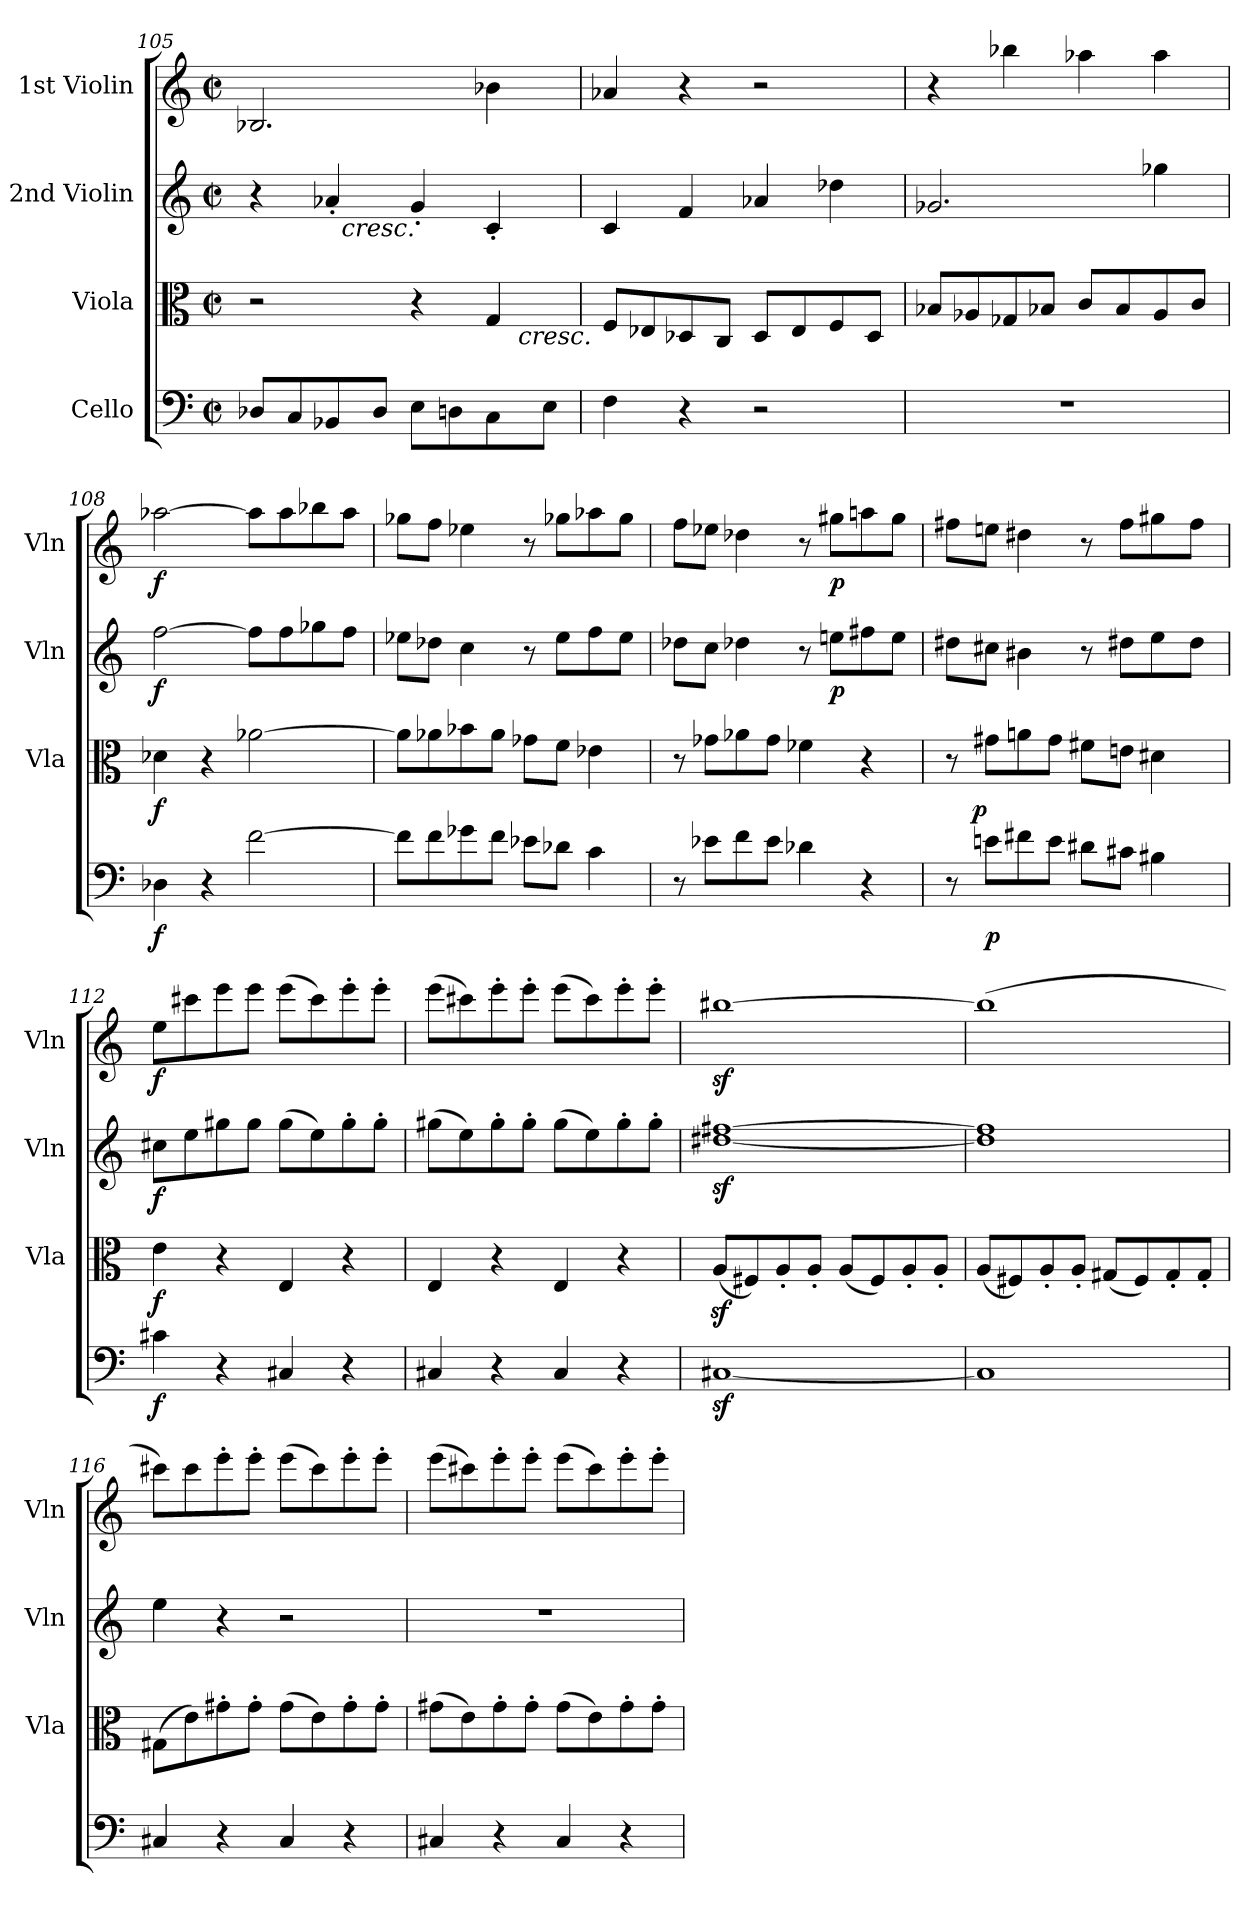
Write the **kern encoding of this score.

**kern	**dynam	**kern	**dynam	**kern	**dynam	**kern	**dynam
*part4	*part4	*part3	*part3	*part2	*part2	*part1	*part1
*staff4	*staff4	*staff3	*staff3	*staff2	*staff2	*staff1	*staff1
*I"Cello	*	*I"Viola	*	*I"2nd Violin	*	*I"1st Violin	*
*	*	*I'Vla	*	*I'Vln	*	*I'Vln	*
*clefF4	*	*clefC3	*	*clefG2	*	*clefG2	*
*k[]	*	*k[]	*	*k[]	*	*k[]	*
*C:	*	*C:	*	*C:	*	*C:	*
*M2/2	*	*M2/2	*	*M2/2	*	*M2/2	*
*met(c|)	*	*met(c|)	*	*met(c|)	*	*met(c|)	*
=105	=105	=105	=105	=105	=105	=105	=105
*	*	*^	*	*^	*	*	*
8D-X/L	.	2r	2ryy	.	4r	4ryy	.	2.B-X/	.
8C/	.	.	.	.	.	.	.	.	.
8BB-X/	.	.	.	.	4a-X'</	32ryy	.	.	.
!	!	!	!	!	!	!LO:TX:b:i:t=cresc.	!	!	!
.	.	.	.	.	.	2ryy	.	.	.
8D-/J	.	.	.	.	.	.	.	.	.
8E\L	.	4r	4ryy	.	4g'</	.	.	.	.
8Dn\	.	.	.	.	.	.	.	.	.
8C\	.	4G/	16ryy	.	4c'</	.	.	4b-X\	.
.	.	.	.	.	.	8..ryy	.	.	.
!	!	!	!LO:TX:b:i:t=cresc.	!	!	!	!	!	!
.	.	.	8.ryy	.	.	.	.	.	.
8E\J	.	.	.	.	.	.	.	.	.
*	*	*v	*v	*	*	*	*	*	*
*	*	*	*	*v	*v	*	*	*
=106	=106	=106	=106	=106	=106	=106	=106
4F\	.	8F/L	.	4c/	.	4a-X/	.
.	.	8E-X/	.	.	.	.	.
4r	.	8D-X/	.	4f/	.	4r	.
.	.	8C/J	.	.	.	.	.
2r	.	8D-/L	.	4a-X/	.	2r	.
.	.	8E-/	.	.	.	.	.
.	.	8F/	.	4dd-X\	.	.	.
.	.	8D-/J	.	.	.	.	.
=107	=107	=107	=107	=107	=107	=107	=107
1r	.	8B-X/L	.	2.g-X/	.	4r	.
.	.	8A-X/	.	.	.	.	.
.	.	8G-X/	.	.	.	4bb-X\	.
.	.	8B-X/J	.	.	.	.	.
.	.	8c/L	.	.	.	4aa-X\	.
.	.	8B-/	.	.	.	.	.
.	.	8A-/	.	4gg-X\	.	4aa-\	.
.	.	8c/J	.	.	.	.	.
=108	=108	=108	=108	=108	=108	=108	=108
!	!LO:DY:b	!	!LO:DY:b	!	!LO:DY:b	!	!LO:DY:b
4D-X\	f	4d-X\	f	[2ff\	f	[2aa-X\	f
4r	.	4r	.	.	.	.	.
[2f\	.	[2a-X\	.	8ff\L]	.	8aa-\L]	.
.	.	.	.	8ff\	.	8aa-\	.
.	.	.	.	8gg-X\	.	8bb-X\	.
.	.	.	.	8ff\J	.	8aa-\J	.
=109	=109	=109	=109	=109	=109	=109	=109
8f\L]	.	8a-\L]	.	8ee-X\L	.	8gg-X\L	.
8f\	.	8a-X\	.	8dd-X\J	.	8ff\J	.
8g-X\	.	8b-X\	.	4cc\	.	4ee-X\	.
8f\J	.	8a-\J	.	.	.	.	.
8e-X\L	.	8g-X\L	.	8r	.	8r	.
8d-X\J	.	8f\J	.	8ee-\L	.	8gg-X\L	.
4c\	.	4e-X\	.	8ff\	.	8aa-X\	.
.	.	.	.	8ee-\J	.	8gg-\J	.
!!LO:PB:g=z
=110	=110	=110	=110	=110	=110	=110	=110
8r	.	8r	.	8dd-X\L	.	8ff\L	.
8e-X\L	.	8g-X\L	.	8cc\J	.	8ee-X\J	.
8f\	.	8a-X\	.	4dd-X\	.	4dd-X\	.
8e-\J	.	8g-\J	.	.	.	.	.
4d-X\	.	4f-X\	.	8r	.	8r	.
!	!	!	!	!	!LO:DY:b	!	!LO:DY:b
.	.	.	.	8een\L	p	8gg#X\L	p
4r	.	4r	.	8ff#X\	.	8aan\	.
.	.	.	.	8ee\J	.	8gg#\J	.
=111	=111	=111	=111	=111	=111	=111	=111
*	*	*^	*	*	*	*	*
8r	.	8r	16.ryy	.	8dd#X\L	.	8ff#X\L	.
!	!	!	!	!LO:DY:b	!	!	!	!
.	.	.	2ryy	p	.	.	.	.
!	!LO:DY:b	!	!	!	!	!	!	!
8en\L	p	8g#X\L	.	.	8cc#X\J	.	8een\J	.
8f#X\	.	8an\	.	.	4b#X\	.	4dd#X\	.
8e\J	.	8g#\J	.	.	.	.	.	.
8d#X\L	.	8f#X\L	.	.	8r	.	8r	.
.	.	.	4ryy	.	.	.	.	.
8c#X\J	.	8en\J	.	.	8dd#X\L	.	8ff#\L	.
4B#X\	.	4d#X\	.	.	8ee\	.	8gg#X\	.
.	.	.	8ryy	.	.	.	.	.
.	.	.	.	.	8dd#\J	.	8ff#\J	.
.	.	.	32ryy	.	.	.	.	.
=112	=112	=112	=112	=112	=112	=112	=112	=112
!	!LO:DY:b	!	!	!LO:DY:b	!	!LO:DY:b	!	!LO:DY:b
*	*	*v	*v	*	*	*	*	*
4c#X\	f	4e\	f	8cc#X\L	f	8ee\L	f
.	.	.	.	8ee\	.	8ccc#X\	.
4r	.	4r	.	8gg#X\	.	8eee\	.
.	.	.	.	8gg#\J	.	8eee\J	.
4C#X/	.	4E/	.	(>8gg#\L	.	(>8eee\L	.
.	.	.	.	8ee\)	.	8ccc#\)	.
4r	.	4r	.	8gg#'>\	.	8eee'>\	.
.	.	.	.	8gg#'>\J	.	8eee'>\J	.
=113	=113	=113	=113	=113	=113	=113	=113
4C#X/	.	4E/	.	(>8gg#X\L	.	(>8eee\L	.
.	.	.	.	8ee\)	.	8ccc#X\)	.
4r	.	4r	.	8gg#'>\	.	8eee'>\	.
.	.	.	.	8gg#'>\J	.	8eee'>\J	.
4C#/	.	4E/	.	(>8gg#\L	.	(>8eee\L	.
.	.	.	.	8ee\)	.	8ccc#\)	.
4r	.	4r	.	8gg#'>\	.	8eee'>\	.
.	.	.	.	8gg#'>\J	.	8eee'>\J	.
=114	=114	=114	=114	=114	=114	=114	=114
[1C#Xz<	.	(<8Az</L	.	[1dd#Xz< [1ff#Xz<	.	[1bb#Xz<	.
.	.	8F#X/)	.	.	.	.	.
.	.	8A'</	.	.	.	.	.
.	.	8A'</J	.	.	.	.	.
.	.	(<8A/L	.	.	.	.	.
.	.	8F#/)	.	.	.	.	.
.	.	8A'</	.	.	.	.	.
.	.	8A'</J	.	.	.	.	.
=115	=115	=115	=115	=115	=115	=115	=115
1C#]	.	(<8A/L	.	1dd#] 1ff#]	.	(>1bb#]	.
.	.	8F#X/)	.	.	.	.	.
.	.	8A'</	.	.	.	.	.
.	.	8A'</J	.	.	.	.	.
.	.	(<8G#X/L	.	.	.	.	.
.	.	8F#/)	.	.	.	.	.
.	.	8G#'</	.	.	.	.	.
.	.	8G#'</J	.	.	.	.	.
=116	=116	=116	=116	=116	=116	=116	=116
4C#X/	.	(>8G#X\L	.	4ee\	.	8ccc#X\L)	.
.	.	8e\)	.	.	.	8ccc#\	.
4r	.	8g#X'>\	.	4r	.	8eee'>\	.
.	.	8g#'>\J	.	.	.	8eee'>\J	.
4C#/	.	(>8g#\L	.	2r	.	(>8eee\L	.
.	.	8e\)	.	.	.	8ccc#\)	.
4r	.	8g#'>\	.	.	.	8eee'>\	.
.	.	8g#'>\J	.	.	.	8eee'>\J	.
!!LO:LB:g=z
=117	=117	=117	=117	=117	=117	=117	=117
4C#X/	.	(>8g#X\L	.	1r	.	(>8eee\L	.
.	.	8e\)	.	.	.	8ccc#X\)	.
4r	.	8g#'>\	.	.	.	8eee'>\	.
.	.	8g#'>\J	.	.	.	8eee'>\J	.
4C#/	.	(>8g#\L	.	.	.	(>8eee\L	.
.	.	8e\)	.	.	.	8ccc#\)	.
4r	.	8g#'>\	.	.	.	8eee'>\	.
.	.	8g#'>\J	.	.	.	8eee'>\J	.
=	=	=	=	=	=	=	=
*-	*-	*-	*-	*-	*-	*-	*-
